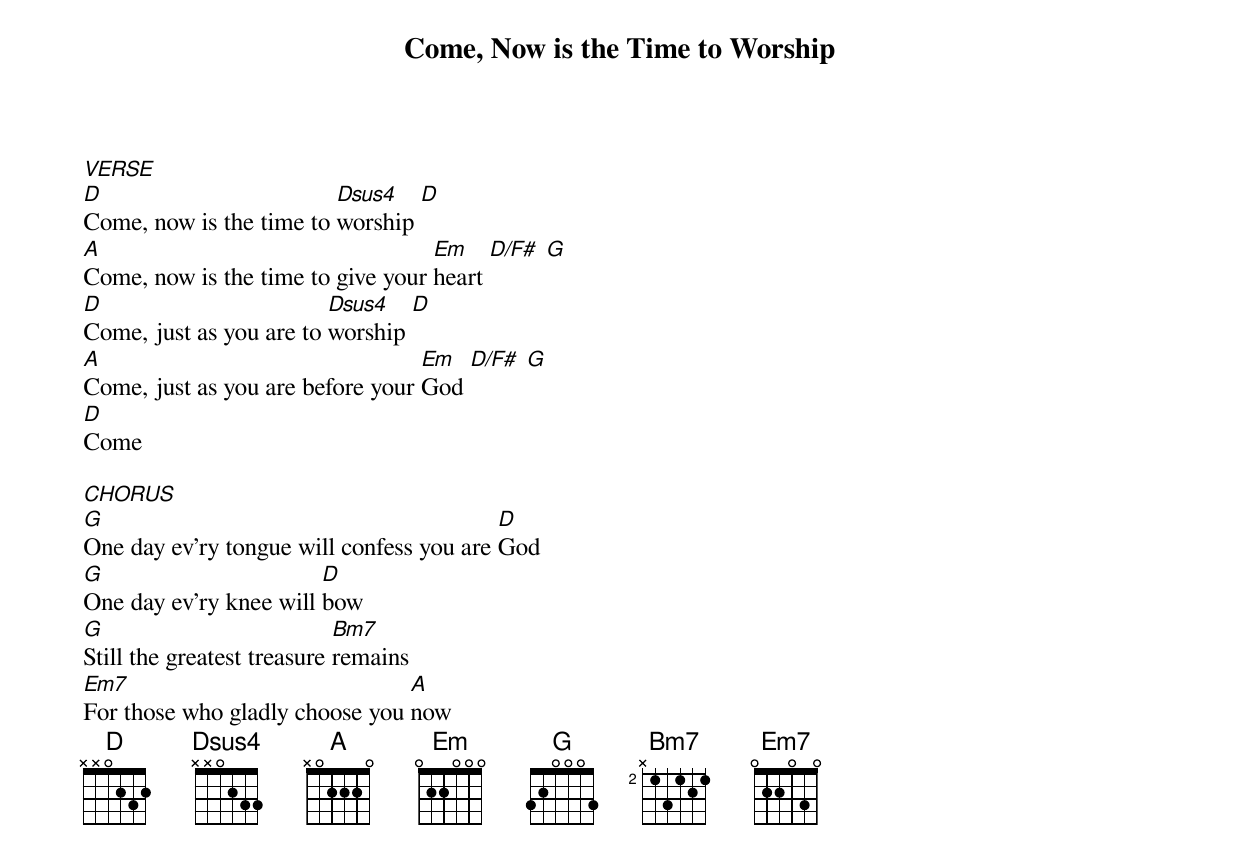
{title: Come, Now is the Time to Worship}
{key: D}
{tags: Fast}
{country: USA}

[VERSE]
[D]Come, now is the time to [Dsus4]worship [D]
[A]Come, now is the time to give your [Em]heart [D/F#] [G]
[D]Come, just as you are to [Dsus4]worship [D]
[A]Come, just as you are before your [Em]God [D/F#] [G]
[D]Come

[CHORUS]
[G]One day ev'ry tongue will confess you are [D]God
[G]One day ev'ry knee will [D]bow
[G]Still the greatest treasure [Bm7]remains
[Em7]For those who gladly choose you [A]now
